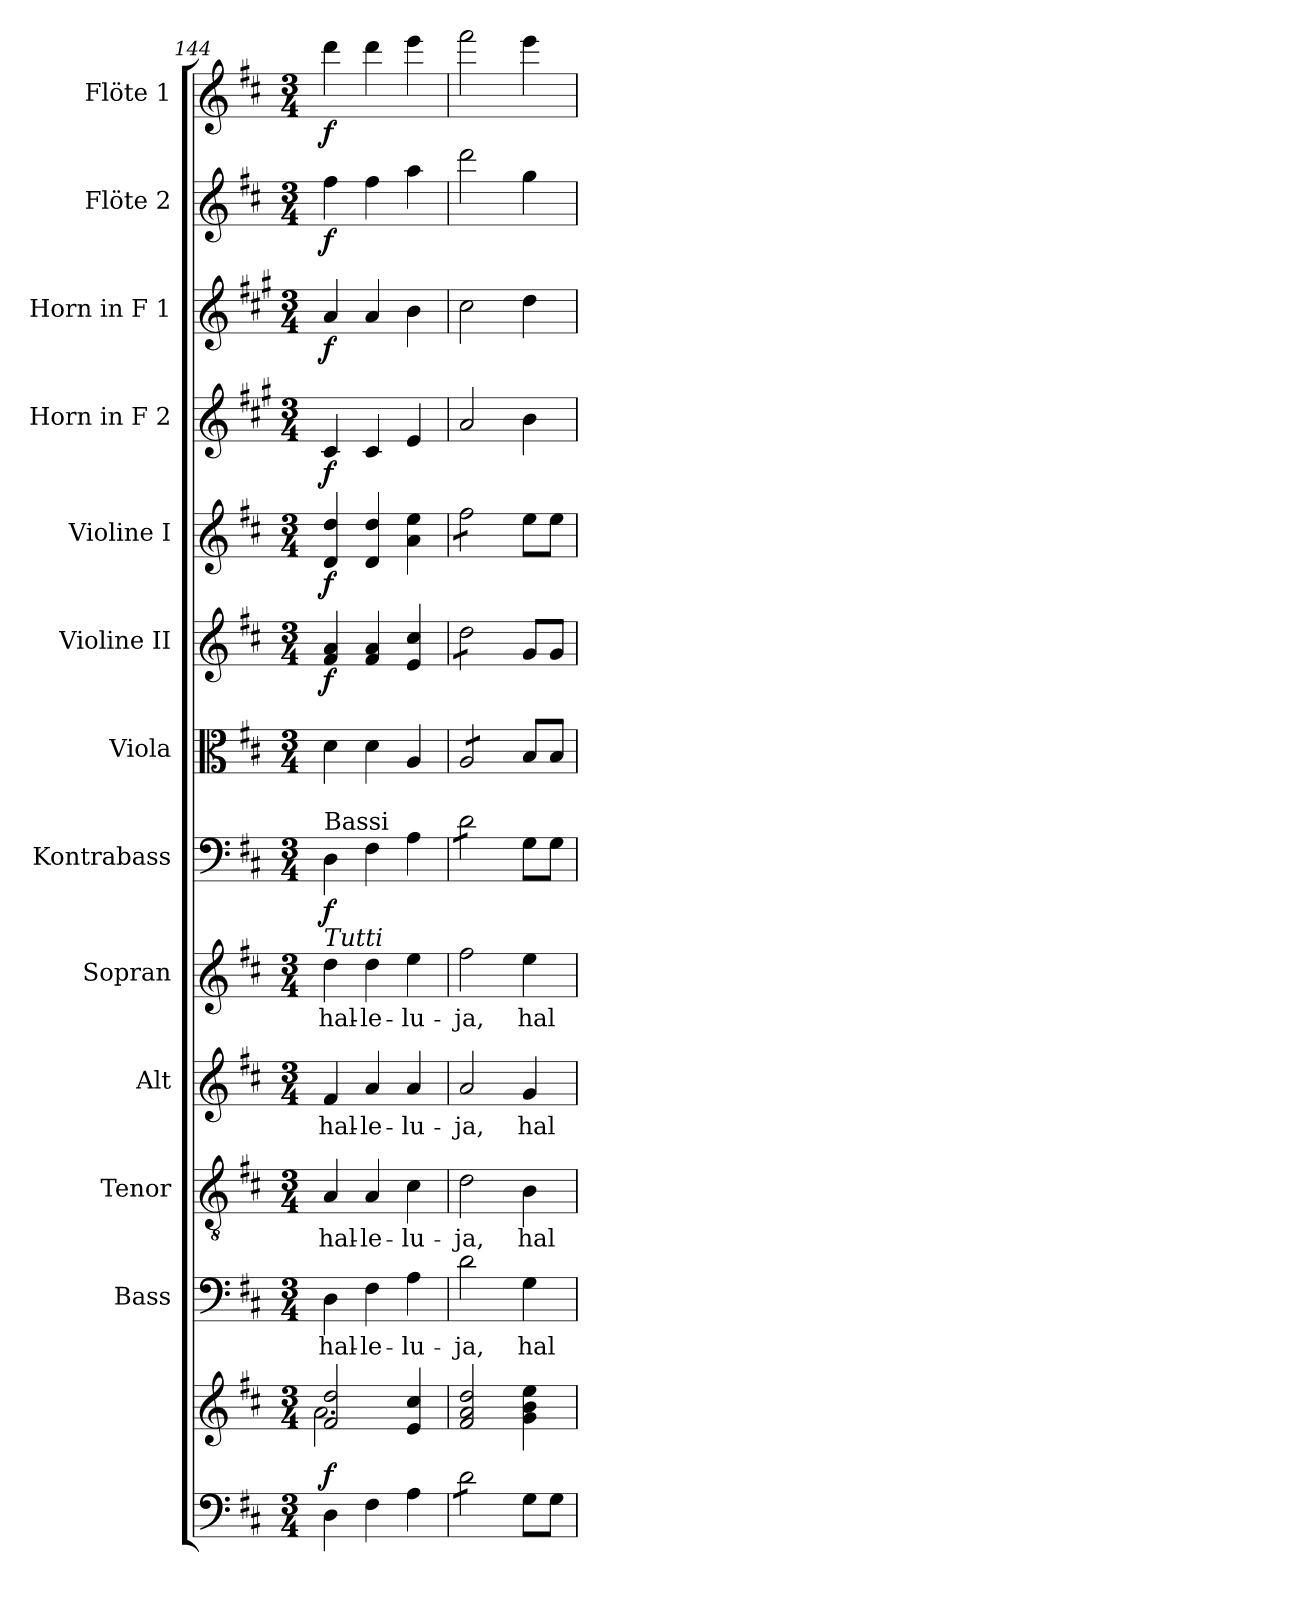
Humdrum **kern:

**kern	**kern	**dynam	**kern	**text	**kern	**text	**kern	**text	**kern	**text	**kern	**dynam	**kern	**kern	**dynam	**kern	**dynam	**kern	**dynam	**kern	**dynam	**kern	**dynam	**kern	**dynam
*part13	*part13	*part13	*part12	*part12	*part11	*part11	*part10	*part10	*part9	*part9	*part8	*part8	*part7	*part6	*part6	*part5	*part5	*part4	*part4	*part3	*part3	*part2	*part2	*part1	*part1
*staff14	*staff13	*staff13/14	*staff12	*staff12	*staff11	*staff11	*staff10	*staff10	*staff9	*staff9	*staff8	*staff8	*staff7	*staff6	*staff6	*staff5	*staff5	*staff4	*staff4	*staff3	*staff3	*staff2	*staff2	*staff1	*staff1
*	*	*	*I"Bass	*	*I"Tenor	*	*I"Alt	*	*I"Sopran	*	*I"Kontrabass	*	*I"Viola	*I"Violine II	*	*I"Violine I	*	*I"Horn in F 2	*	*I"Horn in F 1	*	*I"Flöte 2	*	*I"Flöte 1	*
*	*	*	*I'B.	*	*I'T.	*	*I'A.	*	*I'S.	*	*I'Kb.	*	*I'Vla.	*I'Vl. II	*	*I'Vl. I	*	*I'Hrn. F 2	*	*I'Hrn. F 1	*	*I'Fl. 2	*	*I'Fl. 1	*
*clefF4	*clefG2	*	*clefF4	*	*clefGv2	*	*clefG2	*	*clefG2	*	*clefF4	*	*clefC3	*clefG2	*	*clefG2	*	*clefG2	*	*clefG2	*	*clefG2	*	*clefG2	*
*	*	*	*	*	*	*	*	*	*	*	*ITrd7c12	*	*	*	*	*	*	*ITrd4c7	*	*ITrd4c7	*	*	*	*	*
*k[f#c#]	*k[f#c#]	*	*k[f#c#]	*	*k[f#c#]	*	*k[f#c#]	*	*k[f#c#]	*	*k[f#c#]	*	*k[f#c#]	*k[f#c#]	*	*k[f#c#]	*	*k[f#c#]	*	*k[f#c#]	*	*k[f#c#]	*	*k[f#c#]	*
*D:	*D:	*	*D:	*	*D:	*	*D:	*	*D:	*	*D:	*	*D:	*D:	*	*D:	*	*D:	*	*D:	*	*D:	*	*D:	*
*M3/4	*M3/4	*	*M3/4	*	*M3/4	*	*M3/4	*	*M3/4	*	*M3/4	*	*M3/4	*M3/4	*	*M3/4	*	*M3/4	*	*M3/4	*	*M3/4	*	*M3/4	*
=144	=144	=144	=144	=144	=144	=144	=144	=144	=144	=144	=144	=144	=144	=144	=144	=144	=144	=144	=144	=144	=144	=144	=144	=144	=144
*	*^	*	*	*	*	*	*	*	*	*	*	*	*	*	*	*	*	*	*	*	*	*	*	*	*
!	!	!	!	!	!	!	!	!	!	!	!	!LO:TX:a:t=Bassi	!	!	!	!	!	!	!	!	!	!	!	!	!	!
!	!	!	!	!	!	!	!	!	!	!LO:TX:a:i:t=Tutti	!	!	!	!	!	!	!	!	!	!	!	!	!	!	!	!
!	!	!	!LO:DY:a=2	!	!LO:LY:b	!	!LO:LY:b	!	!LO:LY:b	!	!LO:LY:b	!	!LO:DY:b	!	!	!LO:DY:b	!	!LO:DY:b	!	!LO:DY:b	!	!LO:DY:b	!	!LO:DY:b	!	!LO:DY:b
4D\	2f#/ 2dd/	2.a\	f	4D\	hal-	4A/	hal-	4f#/	hal-	4dd\	hal-	4DD\	f	4d\	4f#/ 4a/	f	4d/ 4dd/	f	4F#/	f	4d/	f	4ff#\	f	4ddd\	f
!	!	!	!	!	!LO:LY:b	!	!LO:LY:b	!	!LO:LY:b	!	!LO:LY:b	!	!	!	!	!	!	!	!	!	!	!	!	!	!	!
4F#\	.	.	.	4F#\	-le-	4A/	-le-	4a/	-le-	4dd\	-le-	4FF#\	.	4d\	4f#/ 4a/	.	4d/ 4dd/	.	4F#/	.	4d/	.	4ff#\	.	4ddd\	.
!	!	!	!	!	!LO:LY:b	!	!LO:LY:b	!	!LO:LY:b	!	!LO:LY:b	!	!	!	!	!	!	!	!	!	!	!	!	!	!	!
4A\	4e/ 4cc#/	.	.	4A\	-lu-	4c#\	-lu-	4a/	-lu-	4ee\	-lu-	4AA\	.	4A/	4e/ 4cc#/	.	4a\ 4ee\	.	4A/	.	4e\	.	4aa\	.	4eee\	.
*	*v	*v	*	*	*	*	*	*	*	*	*	*	*	*	*	*	*	*	*	*	*	*	*	*	*	*
!!LO:PB:g=z
=145	=145	=145	=145	=145	=145	=145	=145	=145	=145	=145	=145	=145	=145	=145	=145	=145	=145	=145	=145	=145	=145	=145	=145	=145	=145
!	!	!	!	!LO:LY:b	!	!LO:LY:b	!	!LO:LY:b	!	!LO:LY:b	!	!	!	!	!	!	!	!	!	!	!	!	!	!	!
*tremolo	*	*	*	*	*	*	*	*	*	*	*	*	*	*	*	*	*	*	*	*	*	*	*	*	*
*	*	*	*	*	*	*	*	*	*	*	*tremolo	*	*	*	*	*	*	*	*	*	*	*	*	*	*
*	*	*	*	*	*	*	*	*	*	*	*	*	*tremolo	*	*	*	*	*	*	*	*	*	*	*	*
*	*	*	*	*	*	*	*	*	*	*	*	*	*	*tremolo	*	*	*	*	*	*	*	*	*	*	*
*	*	*	*	*	*	*	*	*	*	*	*	*	*	*	*	*tremolo	*	*	*	*	*	*	*	*	*
8d\L	2f#/ 2a/ 2dd/	.	2d\	-ja,	2d\	-ja,	2a/	-ja,	2ff#\	-ja,	8D\L	.	8A/L	8dd\L	.	8ff#\L	.	2d/	.	2f#\	.	2ddd\	.	2fff#\	.
8d\	.	.	.	.	.	.	.	.	.	.	8D\	.	8A/	8dd\	.	8ff#\	.	.	.	.	.	.	.	.	.
8d\	.	.	.	.	.	.	.	.	.	.	8D\	.	8A/	8dd\	.	8ff#\	.	.	.	.	.	.	.	.	.
8d\J	.	.	.	.	.	.	.	.	.	.	8D\J	.	8A/J	8dd\J	.	8ff#\J	.	.	.	.	.	.	.	.	.
*	*	*	*	*	*	*	*	*	*	*	*	*	*	*	*	*Xtremolo	*	*	*	*	*	*	*	*	*
*	*	*	*	*	*	*	*	*	*	*	*	*	*	*Xtremolo	*	*	*	*	*	*	*	*	*	*	*
*	*	*	*	*	*	*	*	*	*	*	*	*	*Xtremolo	*	*	*	*	*	*	*	*	*	*	*	*
*	*	*	*	*	*	*	*	*	*	*	*Xtremolo	*	*	*	*	*	*	*	*	*	*	*	*	*	*
*Xtremolo	*	*	*	*	*	*	*	*	*	*	*	*	*	*	*	*	*	*	*	*	*	*	*	*	*
!	!	!	!	!LO:LY:b	!	!LO:LY:b	!	!LO:LY:b	!	!LO:LY:b	!	!	!	!	!	!	!	!	!	!	!	!	!	!	!
8G\L	4g\ 4b\ 4ee\	.	4G\	hal-	4B\	hal-	4g/	hal-	4ee\	hal-	8GG\L	.	8B/L	8g/L	.	8ee\L	.	4e\	.	4g\	.	4gg\	.	4eee\	.
8G\J	.	.	.	.	.	.	.	.	.	.	8GG\J	.	8B/J	8g/J	.	8ee\J	.	.	.	.	.	.	.	.	.
=	=	=	=	=	=	=	=	=	=	=	=	=	=	=	=	=	=	=	=	=	=	=	=	=	=
*-	*-	*-	*-	*-	*-	*-	*-	*-	*-	*-	*-	*-	*-	*-	*-	*-	*-	*-	*-	*-	*-	*-	*-	*-	*-
